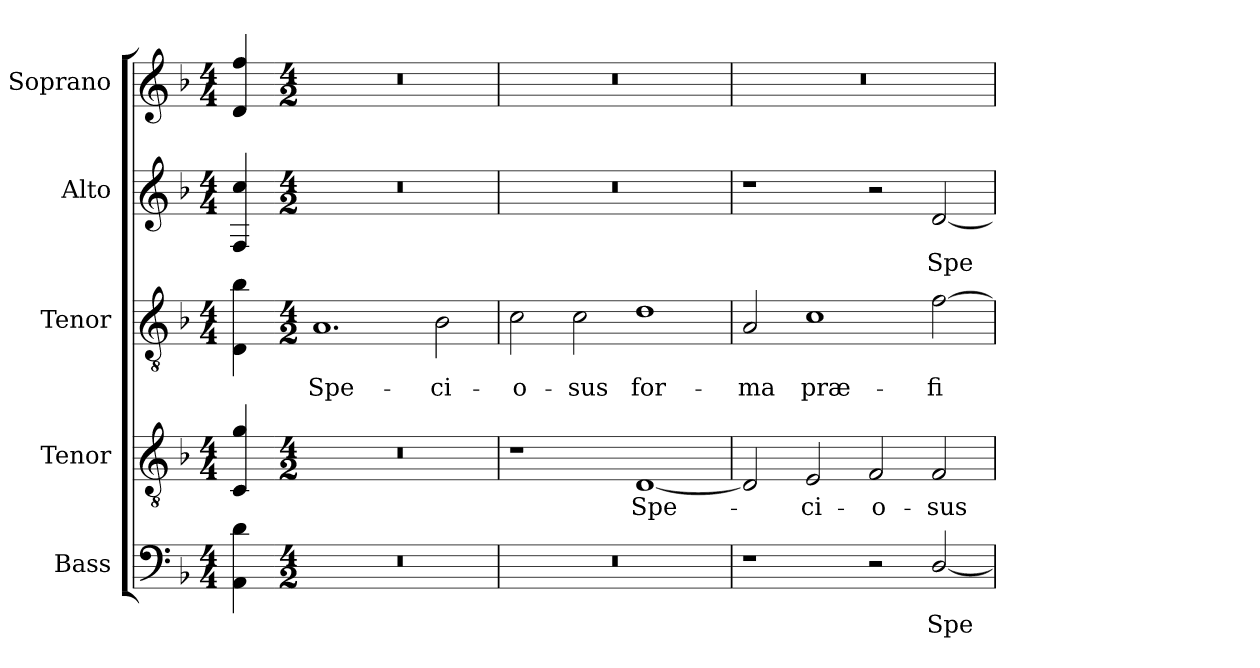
**kern	**text	**kern	**text	**kern	**text	**kern	**text	**kern
*part5	*part5	*part4	*part4	*part3	*part3	*part2	*part2	*part1
*staff5	*staff5	*staff4	*staff4	*staff3	*staff3	*staff2	*staff2	*staff1
*I"Bass	*	*I"Tenor	*	*I"Tenor	*	*I"Alto	*	*I"Soprano
*I'B.	*	*I'T2.	*	*I'T1.	*	*I'A.	*	*I'S.
!!LO:PB:g=z
*clefF4	*	*clefGv2	*	*clefGv2	*	*clefG2	*	*clefG2
*	*	*ITrd7c12	*	*ITrd7c12	*	*	*	*
*k[b-]	*	*k[b-]	*	*k[b-]	*	*k[b-]	*	*k[b-]
*F:	*	*F:	*	*F:	*	*F:	*	*F:
*M4/4	*	*M4/4	*	*M4/4	*	*M4/4	*	*M4/4
=	=	=	=	=	=	=	=	=
4AAi\ 4di	.	4CCi/ 4Gi	.	4DDi\ 4B-i	.	4Fi/ 4cci	.	4di/ 4ffi
=1-	=1-	=1-	=1-	=1-	=1-	=1-	=1-	=1-
*M4/2	*	*M4/2	*	*M4/2	*	*M4/2	*	*M4/2
!LO:N:vis=1	!	!LO:N:vis=1	!	!	!	!	!	!
!	!	!	!	!	!LO:LY:b:color=#000000	!LO:N:vis=1	!	!LO:N:vis=1
0r	.	0r	.	1.AAi	Spe-	0r	.	0r
!	!	!	!	!	!LO:LY:b:color=#000000	!	!	!
.	.	.	.	2BB-i\	-ci-	.	.	.
=2	=2	=2	=2	=2	=2	=2	=2	=2
!LO:N:vis=1	!	!	!	!	!	!	!	!
!	!	!	!	!	!LO:LY:b:color=#000000	!LO:N:vis=1	!	!LO:N:vis=1
0r	.	1r	.	2Ci\	-o-	0r	.	0r
!	!	!	!	!	!LO:LY:b:color=#000000	!	!	!
.	.	.	.	2Ci\	-sus	.	.	.
!	!	!	!LO:LY:b:color=#000000	!	!	!	!	!
!	!	!	!	!	!LO:LY:b:color=#000000	!	!	!
.	.	[1DDi	Spe-	1Di	for-	.	.	.
=3	=3	=3	=3	=3	=3	=3	=3	=3
!	!	!	!	!	!LO:LY:b:color=#000000	!	!	!LO:N:vis=1
1r	.	2DDi/]	.	2AAi/	-ma	1r	.	0r
!	!	!	!LO:LY:b:color=#000000	!	!	!	!	!
!	!	!	!	!	!LO:LY:b:color=#000000	!	!	!
.	.	2EEi/	-ci-	1Ci	præ-	.	.	.
!	!	!	!LO:LY:b:color=#000000	!	!	!	!	!
2r	.	2FFi/	-o-	.	.	2r	.	.
!	!LO:LY:b:color=#000000	!	!	!	!	!	!	!
!	!	!	!LO:LY:b:color=#000000	!	!	!	!	!
!	!	!	!	!	!LO:LY:b:color=#000000	!	!	!
!	!	!	!	!	!	!	!LO:LY:b:color=#000000	!
[2Di/	Spe-	2FFi/	-sus	[2Fi\	-fi-	[2di/	Spe-	.
=	=	=	=	=	=	=	=	=
*-	*-	*-	*-	*-	*-	*-	*-	*-
